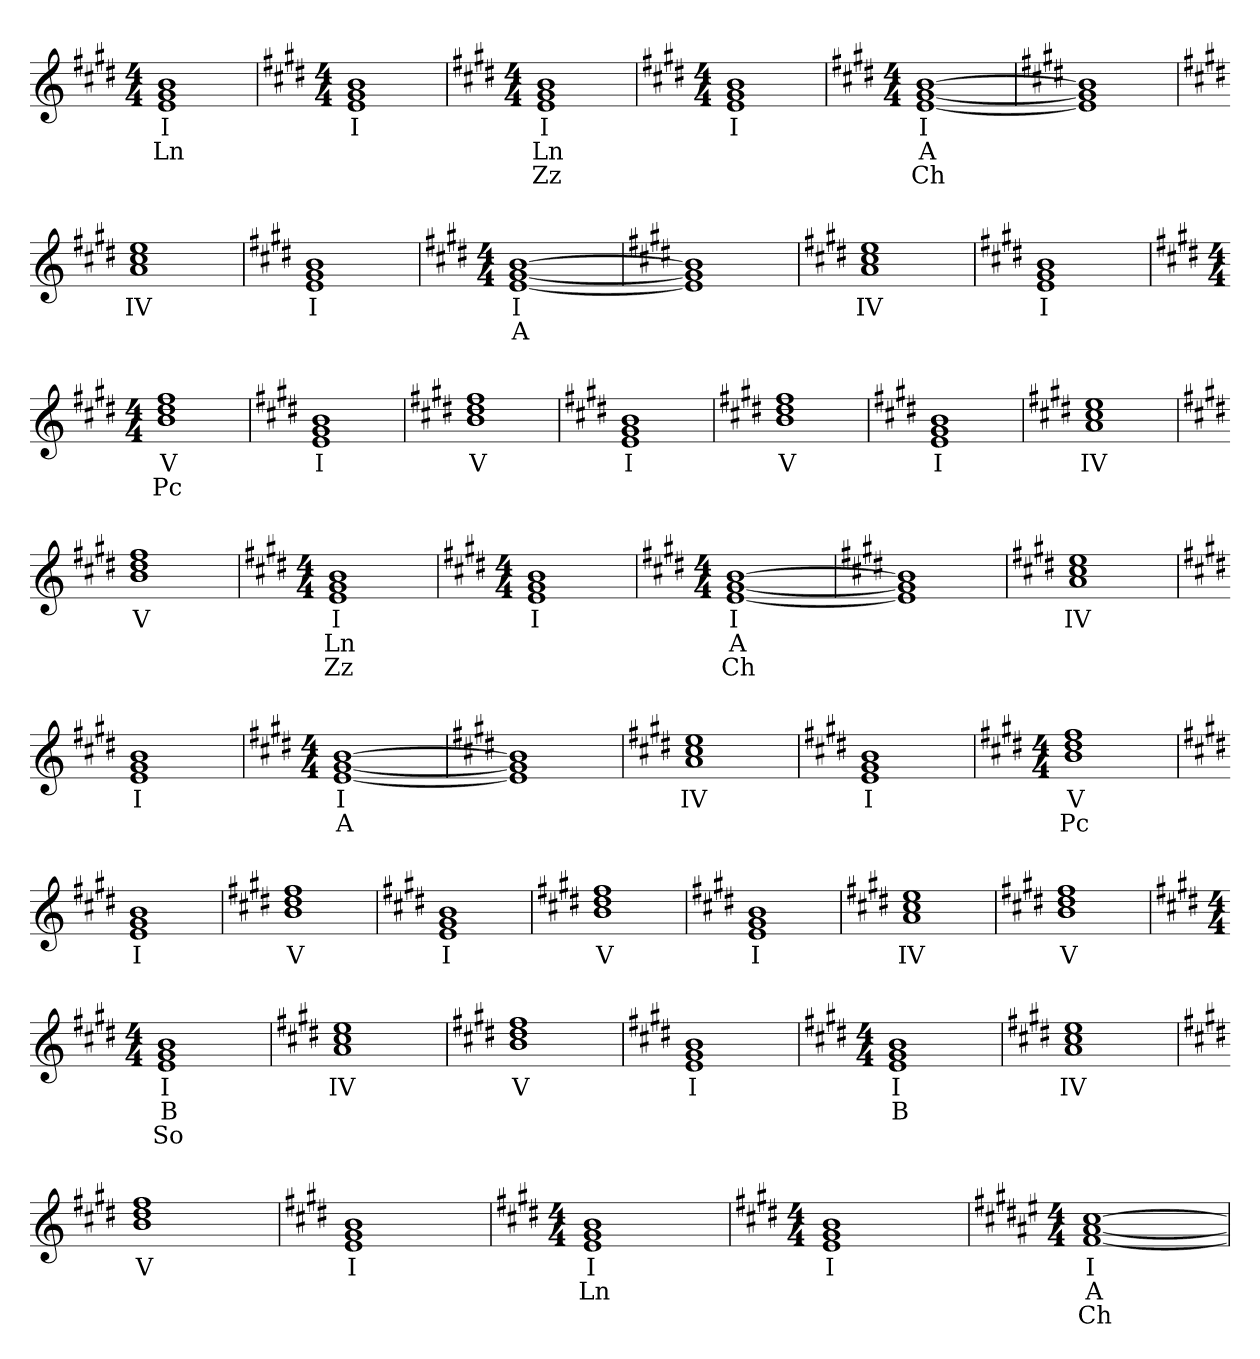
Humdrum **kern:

**kern	**text	**text	**text
*part1	*part1	*part1	*part1
*staff1	*staff1	*staff1	*staff1
*k[f#c#g#d#]	*	*	*
*E:	*	*	*
*M4/4	*	*	*
=	=	=	=
1e 1g# 1b	I	Ln	.
=	=	=	=
*k[f#c#g#d#]	*	*	*
*E:	*	*	*
*M4/4	*	*	*
1e 1g# 1b	I	.	.
=	=	=	=
*k[f#c#g#d#]	*	*	*
*E:	*	*	*
*M4/4	*	*	*
1e 1g# 1b	I	Ln	Zz
=	=	=	=
*k[f#c#g#d#]	*	*	*
*E:	*	*	*
*M4/4	*	*	*
1e 1g# 1b	I	.	.
=	=	=	=
*k[f#c#g#d#]	*	*	*
*E:	*	*	*
*M4/4	*	*	*
[1e [1g# [1b	I	A	Ch
=	=	=	=
*k[f#c#g#d#]	*	*	*
*E:	*	*	*
1e] 1g#] 1b]	.	.	.
=	=	=	=
*k[f#c#g#d#]	*	*	*
*E:	*	*	*
1a 1cc# 1ee	IV	.	.
=	=	=	=
*k[f#c#g#d#]	*	*	*
*E:	*	*	*
1e 1g# 1b	I	.	.
=	=	=	=
*k[f#c#g#d#]	*	*	*
*E:	*	*	*
*M4/4	*	*	*
[1e [1g# [1b	I	A	.
=	=	=	=
*k[f#c#g#d#]	*	*	*
*E:	*	*	*
1e] 1g#] 1b]	.	.	.
=	=	=	=
*k[f#c#g#d#]	*	*	*
*E:	*	*	*
1a 1cc# 1ee	IV	.	.
=	=	=	=
*k[f#c#g#d#]	*	*	*
*E:	*	*	*
1e 1g# 1b	I	.	.
=	=	=	=
*k[f#c#g#d#]	*	*	*
*E:	*	*	*
*M4/4	*	*	*
1b 1dd# 1ff#	V	Pc	.
=	=	=	=
*k[f#c#g#d#]	*	*	*
*E:	*	*	*
1e 1g# 1b	I	.	.
=	=	=	=
*k[f#c#g#d#]	*	*	*
*E:	*	*	*
1b 1dd# 1ff#	V	.	.
=	=	=	=
*k[f#c#g#d#]	*	*	*
*E:	*	*	*
1e 1g# 1b	I	.	.
=	=	=	=
*k[f#c#g#d#]	*	*	*
*E:	*	*	*
1b 1dd# 1ff#	V	.	.
=	=	=	=
*k[f#c#g#d#]	*	*	*
*E:	*	*	*
1e 1g# 1b	I	.	.
=	=	=	=
*k[f#c#g#d#]	*	*	*
*E:	*	*	*
1a 1cc# 1ee	IV	.	.
=	=	=	=
*k[f#c#g#d#]	*	*	*
*E:	*	*	*
1b 1dd# 1ff#	V	.	.
=	=	=	=
*k[f#c#g#d#]	*	*	*
*E:	*	*	*
*M4/4	*	*	*
1e 1g# 1b	I	Ln	Zz
=	=	=	=
*k[f#c#g#d#]	*	*	*
*E:	*	*	*
*M4/4	*	*	*
1e 1g# 1b	I	.	.
=	=	=	=
*k[f#c#g#d#]	*	*	*
*E:	*	*	*
*M4/4	*	*	*
[1e [1g# [1b	I	A	Ch
=	=	=	=
*k[f#c#g#d#]	*	*	*
*E:	*	*	*
1e] 1g#] 1b]	.	.	.
=	=	=	=
*k[f#c#g#d#]	*	*	*
*E:	*	*	*
1a 1cc# 1ee	IV	.	.
=	=	=	=
*k[f#c#g#d#]	*	*	*
*E:	*	*	*
1e 1g# 1b	I	.	.
=	=	=	=
*k[f#c#g#d#]	*	*	*
*E:	*	*	*
*M4/4	*	*	*
[1e [1g# [1b	I	A	.
=	=	=	=
*k[f#c#g#d#]	*	*	*
*E:	*	*	*
1e] 1g#] 1b]	.	.	.
=	=	=	=
*k[f#c#g#d#]	*	*	*
*E:	*	*	*
1a 1cc# 1ee	IV	.	.
=	=	=	=
*k[f#c#g#d#]	*	*	*
*E:	*	*	*
1e 1g# 1b	I	.	.
=	=	=	=
*k[f#c#g#d#]	*	*	*
*E:	*	*	*
*M4/4	*	*	*
1b 1dd# 1ff#	V	Pc	.
=	=	=	=
*k[f#c#g#d#]	*	*	*
*E:	*	*	*
1e 1g# 1b	I	.	.
=	=	=	=
*k[f#c#g#d#]	*	*	*
*E:	*	*	*
1b 1dd# 1ff#	V	.	.
=	=	=	=
*k[f#c#g#d#]	*	*	*
*E:	*	*	*
1e 1g# 1b	I	.	.
=	=	=	=
*k[f#c#g#d#]	*	*	*
*E:	*	*	*
1b 1dd# 1ff#	V	.	.
=	=	=	=
*k[f#c#g#d#]	*	*	*
*E:	*	*	*
1e 1g# 1b	I	.	.
=	=	=	=
*k[f#c#g#d#]	*	*	*
*E:	*	*	*
1a 1cc# 1ee	IV	.	.
=	=	=	=
*k[f#c#g#d#]	*	*	*
*E:	*	*	*
1b 1dd# 1ff#	V	.	.
=	=	=	=
*k[f#c#g#d#]	*	*	*
*E:	*	*	*
*M4/4	*	*	*
1e 1g# 1b	I	B	So
=	=	=	=
*k[f#c#g#d#]	*	*	*
*E:	*	*	*
1a 1cc# 1ee	IV	.	.
=	=	=	=
*k[f#c#g#d#]	*	*	*
*E:	*	*	*
1b 1dd# 1ff#	V	.	.
=	=	=	=
*k[f#c#g#d#]	*	*	*
*E:	*	*	*
1e 1g# 1b	I	.	.
=	=	=	=
*k[f#c#g#d#]	*	*	*
*E:	*	*	*
*M4/4	*	*	*
1e 1g# 1b	I	B	.
=	=	=	=
*k[f#c#g#d#]	*	*	*
*E:	*	*	*
1a 1cc# 1ee	IV	.	.
=	=	=	=
*k[f#c#g#d#]	*	*	*
*E:	*	*	*
1b 1dd# 1ff#	V	.	.
=	=	=	=
*k[f#c#g#d#]	*	*	*
*E:	*	*	*
1e 1g# 1b	I	.	.
=	=	=	=
*k[f#c#g#d#]	*	*	*
*E:	*	*	*
*M4/4	*	*	*
1e 1g# 1b	I	Ln	.
=	=	=	=
*k[f#c#g#d#]	*	*	*
*E:	*	*	*
*M4/4	*	*	*
1e 1g# 1b	I	.	.
=	=	=	=
*k[f#c#g#d#a#e#]	*	*	*
*F#:	*	*	*
*M4/4	*	*	*
[1f# [1a# [1cc#	I	A	Ch
=	=	=	=
*-	*-	*-	*-
